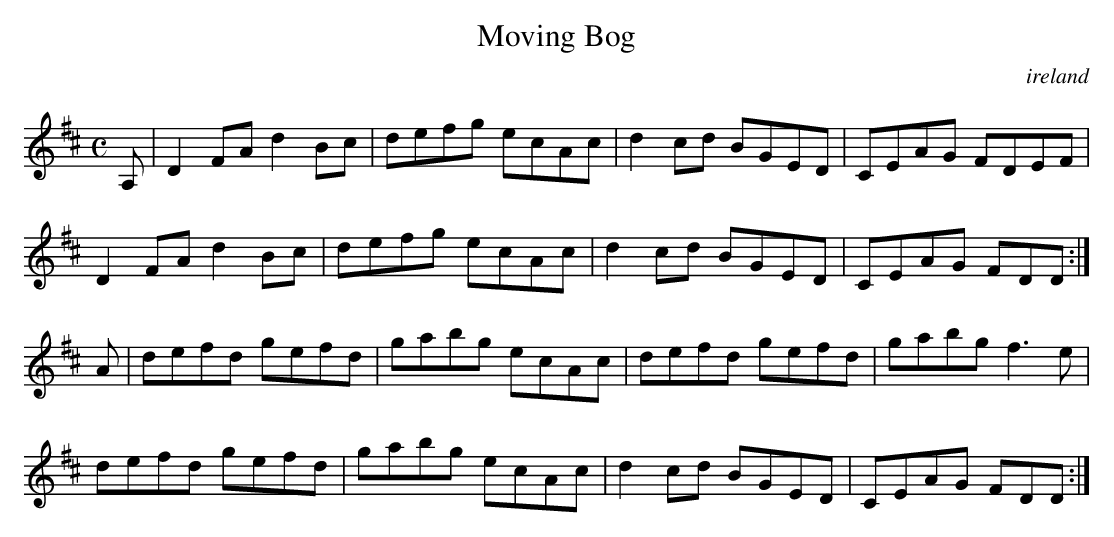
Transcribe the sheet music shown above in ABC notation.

X:1
T:Moving Bog
O:ireland
M:C
L:1/8
K:D Major
A,|D2FA d2Bc|defg ecAc|d2cd BGED|CEAG FDEF|!
D2FA d2Bc|defg ecAc|d2cd BGED|CEAG FDD:|!
A|defd gefd|gabg ecAc|defd gefd|gabg f3e|!
defd gefd|gabg ecAc|d2cd BGED|CEAG FDD:|!
